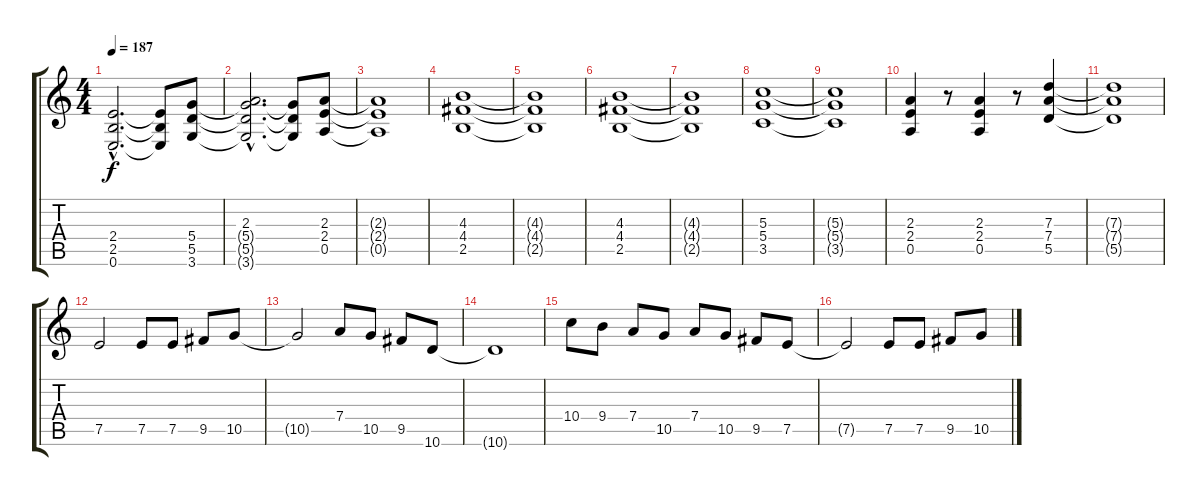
\track "" {instrument overdrivenguitar}
\staff {score tabs}
\tuning (E4 B3 G3 D3 A2 E2) {hide}
\ts (4 4)
\tempo 187
\clef g2
\ks c
(2.4{hac t} 2.5{hac t} 0.6{hac t}).2{d dy f} (2.4{t} 2.5{t} 0.6{t}).8 (5.4 5.5 3.6).8 |
(2.3{hac t} 5.4{hac t} 5.5{hac t} 3.6{hac t}).2{d} (5.4{t} 5.5{t} 3.6{t}).8 (2.3 2.4 0.5).8 |
(2.3{t} 2.4{t} 0.5{t}).1 |
(4.3 4.4 2.5).1 |
(4.3{t} 4.4{t} 2.5{t}).1 |
(4.3 4.4 2.5).1 |
(4.3{t} 4.4{t} 2.5{t}).1 |
(5.3 5.4 3.5).1 |
(5.3{t} 5.4{t} 3.5{t}).1 |
(2.3 2.4 0.5).4 r.8 (2.3 2.4 0.5).4 r.8 (7.3 7.4 5.5).4 |
(7.3{t} 7.4{t} 5.5{t}).1 |
7.5.2 7.5.8 7.5.8 9.5.8 10.5.8 |
10.5{t}.2 7.4.8 10.5.8 9.5.8 10.6.8 |
10.6{t}.1 |
10.4.8 9.4.8 7.4.8 10.5.8 7.4.8 10.5.8 9.5.8 7.5.8 |
7.5{t}.2 7.5.8 7.5.8 9.5.8 10.5.8
